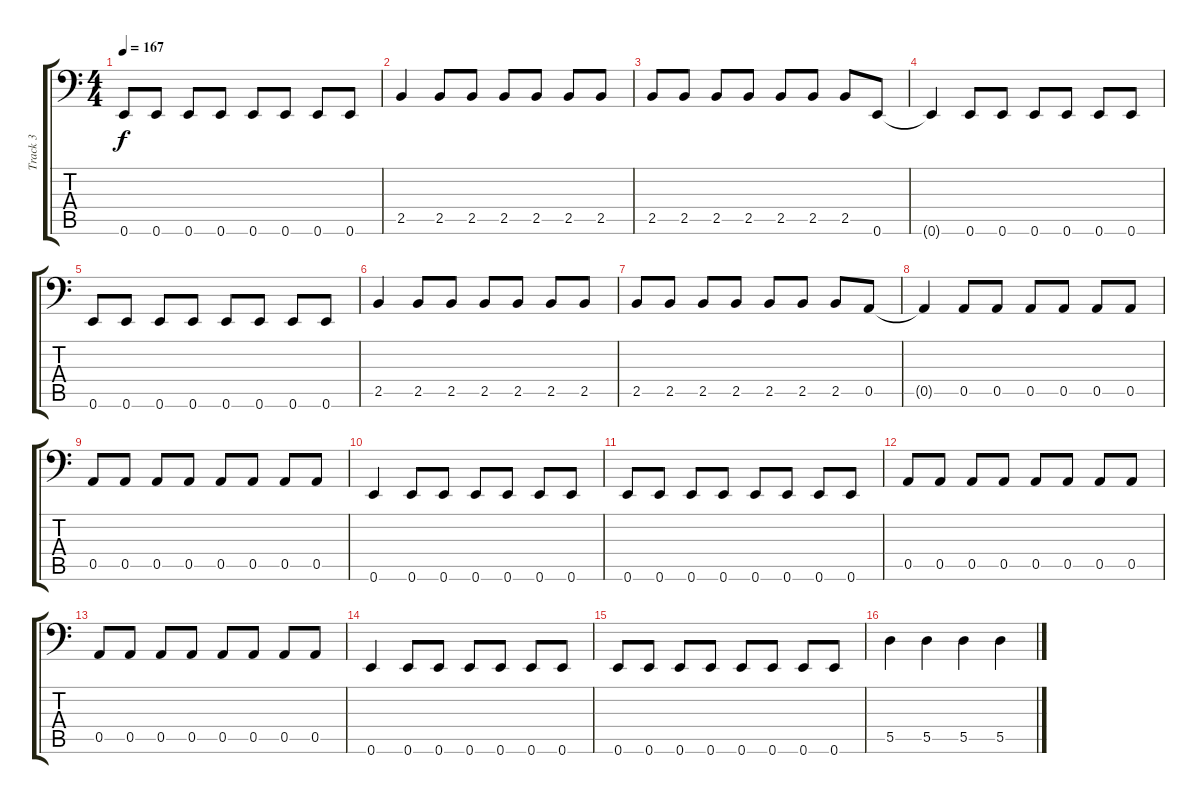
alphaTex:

\track ("Track 3" "Track 3") {instrument electricbassfinger}
\staff {score tabs}
\tuning (E3 B2 G2 D2 A1 E1) {hide}
\ts (4 4)
\tempo 167
\clef f4
\ks c
0.6.8{dy f} 0.6.8 0.6.8 0.6.8 0.6.8 0.6.8 0.6.8 0.6.8 |
2.5.4 2.5.8 2.5.8 2.5.8 2.5.8 2.5.8 2.5.8 |
2.5.8 2.5.8 2.5.8 2.5.8 2.5.8 2.5.8 2.5.8 0.6.8 |
0.6{t}.4 0.6.8 0.6.8 0.6.8 0.6.8 0.6.8 0.6.8 |
0.6.8 0.6.8 0.6.8 0.6.8 0.6.8 0.6.8 0.6.8 0.6.8 |
2.5.4 2.5.8 2.5.8 2.5.8 2.5.8 2.5.8 2.5.8 |
2.5.8 2.5.8 2.5.8 2.5.8 2.5.8 2.5.8 2.5.8 0.5.8 |
0.5{t}.4 0.5.8 0.5.8 0.5.8 0.5.8 0.5.8 0.5.8 |
0.5.8 0.5.8 0.5.8 0.5.8 0.5.8 0.5.8 0.5.8 0.5.8 |
0.6.4 0.6.8 0.6.8 0.6.8 0.6.8 0.6.8 0.6.8 |
0.6.8 0.6.8 0.6.8 0.6.8 0.6.8 0.6.8 0.6.8 0.6.8 |
0.5.8 0.5.8 0.5.8 0.5.8 0.5.8 0.5.8 0.5.8 0.5.8 |
0.5.8 0.5.8 0.5.8 0.5.8 0.5.8 0.5.8 0.5.8 0.5.8 |
0.6.4 0.6.8 0.6.8 0.6.8 0.6.8 0.6.8 0.6.8 |
0.6.8 0.6.8 0.6.8 0.6.8 0.6.8 0.6.8 0.6.8 0.6.8 |
5.5.4 5.5.4 5.5.4 5.5.4
